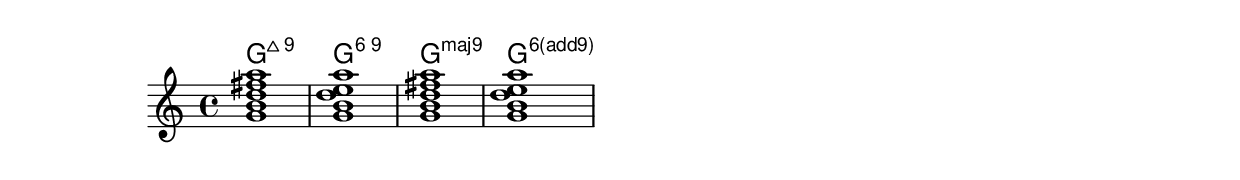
%% Do not edit this file; it is automatically
%% generated from LSR http://lsr.dsi.unimi.it
%% This file is in the public domain.
\version "2.13.20"

\header {
  lsrtags = "chords"

%% Translation of GIT committish: e0aa246e0ed1a86dc41a99ab79bff822d3320aa7
  texidoces = "
Se puede usar la propiedad @code{chordNameExceptions} para
almacenar una lista de notaciones espaciales para acordes
específicos.

"
  doctitlees = "Excepciones para los nombres de acorde"


%% Translation of GIT committish: 0a868be38a775ecb1ef935b079000cebbc64de40
  texidocde = "
Die Eigenschaft @code{chordNameExceptions} kann benutzt werden, um eine
Liste an besonderen Notationen für bestimmte Akkorde zu speichern.

"
  doctitlede = "Akkordsymbolausnahmen"

  texidoc = "
The property @code{chordNameExceptions} can be used to store a list of
special notations for specific chords.

"
  doctitle = "Chord name exceptions"
} % begin verbatim

% modify maj9 and 6(add9)
% Exception music is chords with markups
chExceptionMusic = {
  <c e g b d'>1-\markup { \super "maj9" }
  <c e g a d'>1-\markup { \super "6(add9)" }
}

% Convert music to list and prepend to existing exceptions.
chExceptions = #( append
  ( sequential-music-to-chord-exceptions chExceptionMusic #t)
  ignatzekExceptions)

theMusic = \chordmode {
  g1:maj9 g1:6.9
  \set chordNameExceptions = #chExceptions
  g1:maj9 g1:6.9
}

\layout {
  ragged-right = ##t
}

<< \context ChordNames \theMusic
   \context Voice \theMusic
>>

